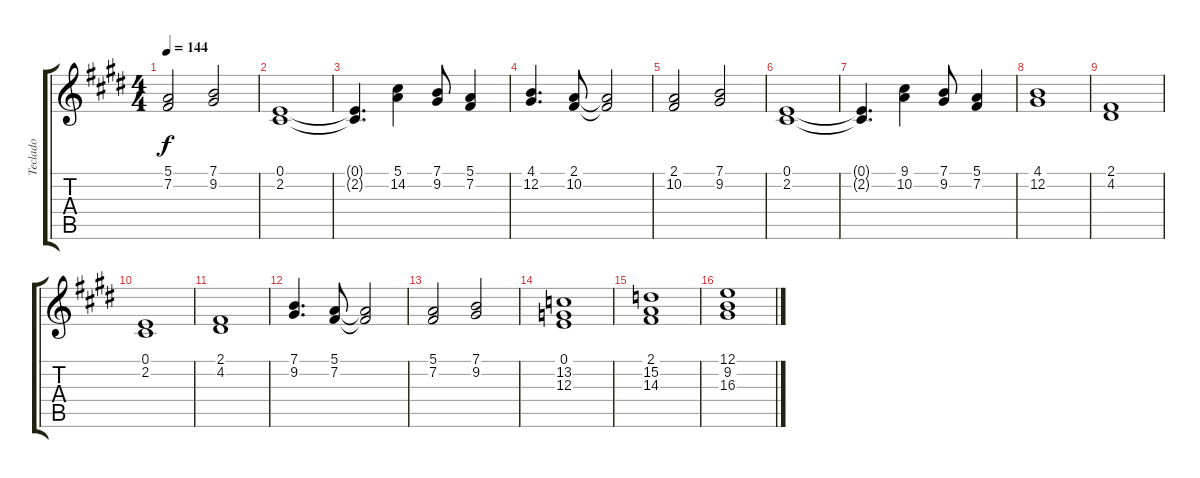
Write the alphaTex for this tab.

\track ("Teclado" "Teclado") {instrument electricpiano2}
\staff {score tabs}
\tuning (E4 B3 G3 D3 A2 E2) {hide}
\ts (4 4)
\tempo 144
\clef g2
\ks e
(5.1 7.2).2{dy f} (7.1 9.2).2 |
(0.1 2.2).1 |
(0.1{t} 2.2{t}).4{d} (5.1 14.2).4 (7.1 9.2).8 (5.1 7.2).4 |
(4.1 12.2).4{d} (2.1 10.2).8 (2.1{t} 10.2{t}).2 |
(2.1 10.2).2 (7.1 9.2).2 |
(0.1 2.2).1 |
(0.1{t} 2.2{t}).4{d} (9.1 10.2).4 (7.1 9.2).8 (5.1 7.2).4 |
(4.1 12.2).1 |
(2.1 4.2).1 |
(0.1 2.2).1 |
(2.1 4.2).1 |
(7.1 9.2).4{d} (5.1 7.2).8 (5.1{t} 7.2{t}).2 |
(5.1 7.2).2 (7.1 9.2).2 |
(0.1 13.2 12.3).1 |
(2.1 15.2 14.3).1 |
(12.1 9.2 16.3).1
